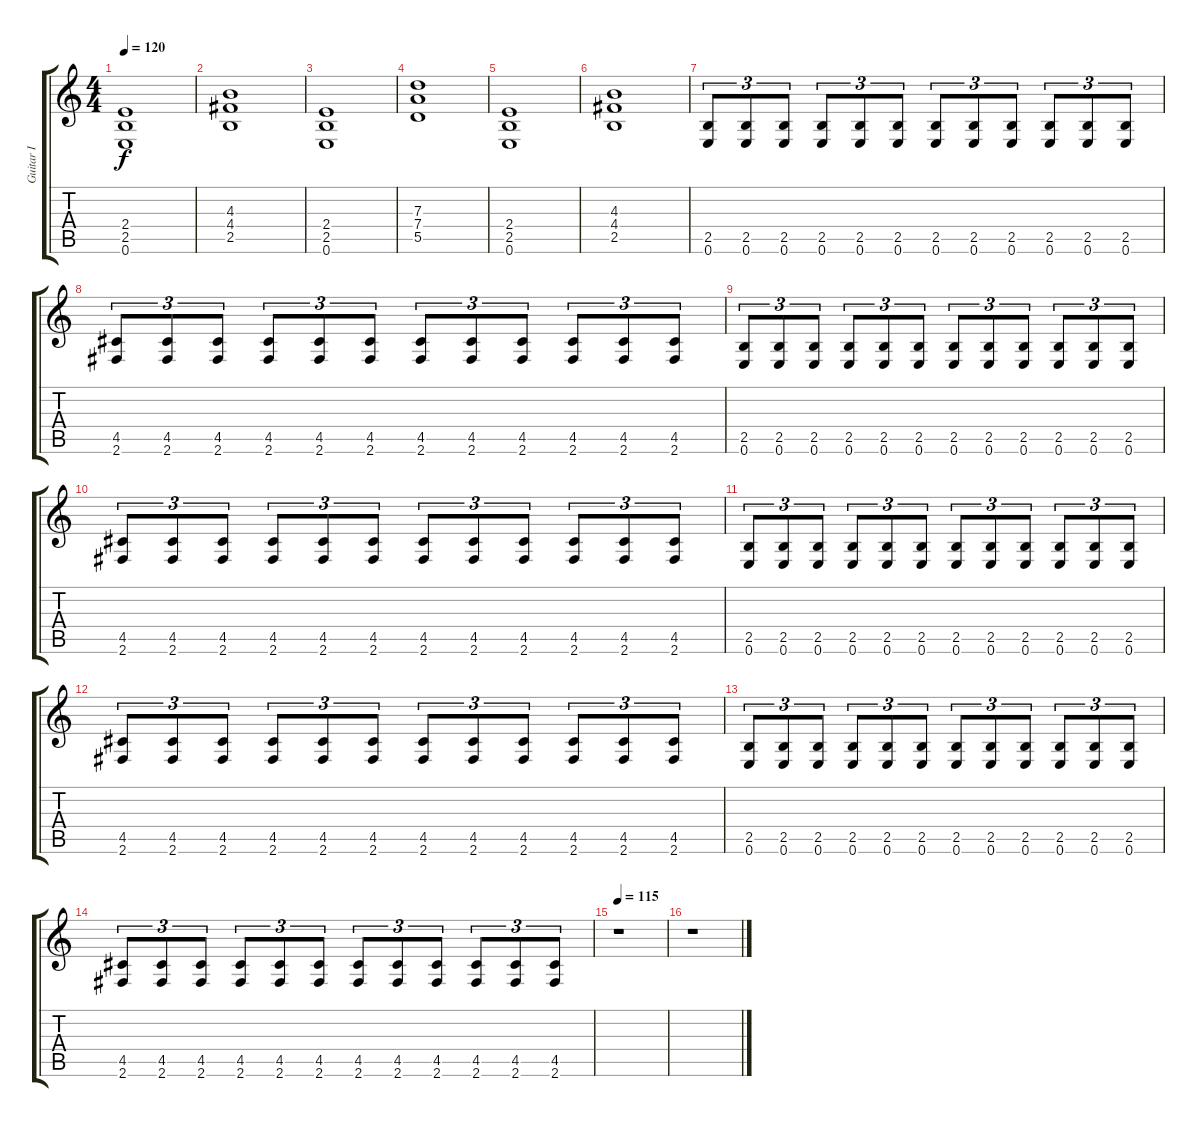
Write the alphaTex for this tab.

\track ("Guitar I" "Guitar I") {instrument distortionguitar}
\staff {score tabs}
\tuning (E4 B3 G3 D3 A2 E2) {hide}
\ts (4 4)
\tempo 120
\clef g2
\ks c
(2.4 2.5 0.6).1{dy f} |
(4.3 4.4 2.5).1 |
(2.4 2.5 0.6).1 |
(7.3 7.4 5.5).1 |
(2.4 2.5 0.6).1 |
(4.3 4.4 2.5).1 |
(2.5 0.6).8{tu (3 2)} (2.5 0.6).8{tu (3 2)} (2.5 0.6).8{tu (3 2)} (2.5 0.6).8{tu (3 2)} (2.5 0.6).8{tu (3 2)} (2.5 0.6).8{tu (3 2)} (2.5 0.6).8{tu (3 2)} (2.5 0.6).8{tu (3 2)} (2.5 0.6).8{tu (3 2)} (2.5 0.6).8{tu (3 2)} (2.5 0.6).8{tu (3 2)} (2.5 0.6).8{tu (3 2)} |
(4.5 2.6).8{tu (3 2)} (4.5 2.6).8{tu (3 2)} (4.5 2.6).8{tu (3 2)} (4.5 2.6).8{tu (3 2)} (4.5 2.6).8{tu (3 2)} (4.5 2.6).8{tu (3 2)} (4.5 2.6).8{tu (3 2)} (4.5 2.6).8{tu (3 2)} (4.5 2.6).8{tu (3 2)} (4.5 2.6).8{tu (3 2)} (4.5 2.6).8{tu (3 2)} (4.5 2.6).8{tu (3 2)} |
(2.5 0.6).8{tu (3 2)} (2.5 0.6).8{tu (3 2)} (2.5 0.6).8{tu (3 2)} (2.5 0.6).8{tu (3 2)} (2.5 0.6).8{tu (3 2)} (2.5 0.6).8{tu (3 2)} (2.5 0.6).8{tu (3 2)} (2.5 0.6).8{tu (3 2)} (2.5 0.6).8{tu (3 2)} (2.5 0.6).8{tu (3 2)} (2.5 0.6).8{tu (3 2)} (2.5 0.6).8{tu (3 2)} |
(4.5 2.6).8{tu (3 2)} (4.5 2.6).8{tu (3 2)} (4.5 2.6).8{tu (3 2)} (4.5 2.6).8{tu (3 2)} (4.5 2.6).8{tu (3 2)} (4.5 2.6).8{tu (3 2)} (4.5 2.6).8{tu (3 2)} (4.5 2.6).8{tu (3 2)} (4.5 2.6).8{tu (3 2)} (4.5 2.6).8{tu (3 2)} (4.5 2.6).8{tu (3 2)} (4.5 2.6).8{tu (3 2)} |
(2.5 0.6).8{tu (3 2)} (2.5 0.6).8{tu (3 2)} (2.5 0.6).8{tu (3 2)} (2.5 0.6).8{tu (3 2)} (2.5 0.6).8{tu (3 2)} (2.5 0.6).8{tu (3 2)} (2.5 0.6).8{tu (3 2)} (2.5 0.6).8{tu (3 2)} (2.5 0.6).8{tu (3 2)} (2.5 0.6).8{tu (3 2)} (2.5 0.6).8{tu (3 2)} (2.5 0.6).8{tu (3 2)} |
(4.5 2.6).8{tu (3 2)} (4.5 2.6).8{tu (3 2)} (4.5 2.6).8{tu (3 2)} (4.5 2.6).8{tu (3 2)} (4.5 2.6).8{tu (3 2)} (4.5 2.6).8{tu (3 2)} (4.5 2.6).8{tu (3 2)} (4.5 2.6).8{tu (3 2)} (4.5 2.6).8{tu (3 2)} (4.5 2.6).8{tu (3 2)} (4.5 2.6).8{tu (3 2)} (4.5 2.6).8{tu (3 2)} |
(2.5 0.6).8{tu (3 2)} (2.5 0.6).8{tu (3 2)} (2.5 0.6).8{tu (3 2)} (2.5 0.6).8{tu (3 2)} (2.5 0.6).8{tu (3 2)} (2.5 0.6).8{tu (3 2)} (2.5 0.6).8{tu (3 2)} (2.5 0.6).8{tu (3 2)} (2.5 0.6).8{tu (3 2)} (2.5 0.6).8{tu (3 2)} (2.5 0.6).8{tu (3 2)} (2.5 0.6).8{tu (3 2)} |
(4.5 2.6).8{tu (3 2)} (4.5 2.6).8{tu (3 2)} (4.5 2.6).8{tu (3 2)} (4.5 2.6).8{tu (3 2)} (4.5 2.6).8{tu (3 2)} (4.5 2.6).8{tu (3 2)} (4.5 2.6).8{tu (3 2)} (4.5 2.6).8{tu (3 2)} (4.5 2.6).8{tu (3 2)} (4.5 2.6).8{tu (3 2)} (4.5 2.6).8{tu (3 2)} (4.5 2.6).8{tu (3 2)} |
\tempo 115
r.1 |
r.1
